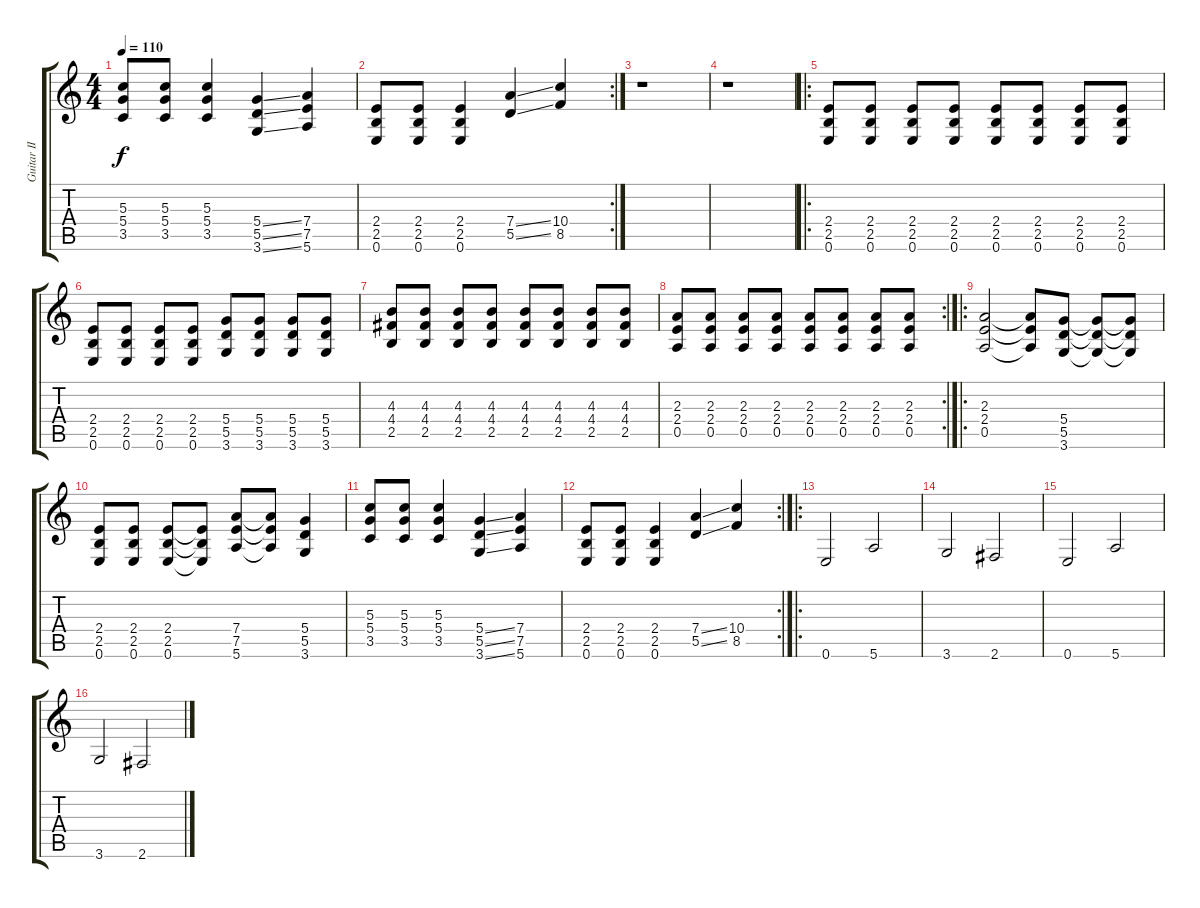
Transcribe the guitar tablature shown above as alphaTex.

\track ("Guitar II" "Guitar II") {instrument distortionguitar}
\staff {score tabs}
\tuning (E4 B3 G3 D3 A2 E2) {hide}
\ts (4 4)
\tempo 110
\clef g2
\ks c
(5.3 5.4 3.5).8{dy f} (5.3 5.4 3.5).8 (5.3 5.4 3.5).4 (5.4{ss} 5.5{ss} 3.6{ss}).4 (7.4 7.5 5.6).4 |
\rc 2
(2.4 2.5 0.6).8 (2.4 2.5 0.6).8 (2.4 2.5 0.6).4 (7.4{ss} 5.5{ss}).4 (10.4 8.5).4 |
r.1 |
r.1 |
\ro
(2.4 2.5 0.6).8 (2.4 2.5 0.6).8 (2.4 2.5 0.6).8 (2.4 2.5 0.6).8 (2.4 2.5 0.6).8 (2.4 2.5 0.6).8 (2.4 2.5 0.6).8 (2.4 2.5 0.6).8 |
(2.4 2.5 0.6).8 (2.4 2.5 0.6).8 (2.4 2.5 0.6).8 (2.4 2.5 0.6).8 (5.4 5.5 3.6).8 (5.4 5.5 3.6).8 (5.4 5.5 3.6).8 (5.4 5.5 3.6).8 |
(4.3 4.4 2.5).8 (4.3 4.4 2.5).8 (4.3 4.4 2.5).8 (4.3 4.4 2.5).8 (4.3 4.4 2.5).8 (4.3 4.4 2.5).8 (4.3 4.4 2.5).8 (4.3 4.4 2.5).8 |
\rc 2
(2.3 2.4 0.5).8 (2.3 2.4 0.5).8 (2.3 2.4 0.5).8 (2.3 2.4 0.5).8 (2.3 2.4 0.5).8 (2.3 2.4 0.5).8 (2.3 2.4 0.5).8 (2.3 2.4 0.5).8 |
\ro
(2.3 2.4 0.5).2 (2.3{t} 2.4{t} 0.5{t}).8 (5.4 5.5 3.6).8 (5.4{t} 5.5{t} 3.6{t}).8 (5.4{t} 5.5{t} 3.6{t}).8 |
(2.4 2.5 0.6).8 (2.4 2.5 0.6).8 (2.4 2.5 0.6).8 (2.4{t} 2.5{t} 0.6{t}).8 (7.4 7.5 5.6).8 (7.4{t} 7.5{t} 5.6{t}).8 (5.4 5.5 3.6).4 |
(5.3 5.4 3.5).8 (5.3 5.4 3.5).8 (5.3 5.4 3.5).4 (5.4{ss} 5.5{ss} 3.6{ss}).4 (7.4 7.5 5.6).4 |
\rc 2
(2.4 2.5 0.6).8 (2.4 2.5 0.6).8 (2.4 2.5 0.6).4 (7.4{ss} 5.5{ss}).4 (10.4 8.5).4 |
\ro
0.6.2 5.6.2 |
3.6.2 2.6.2 |
0.6.2 5.6.2 |
3.6.2 2.6.2
